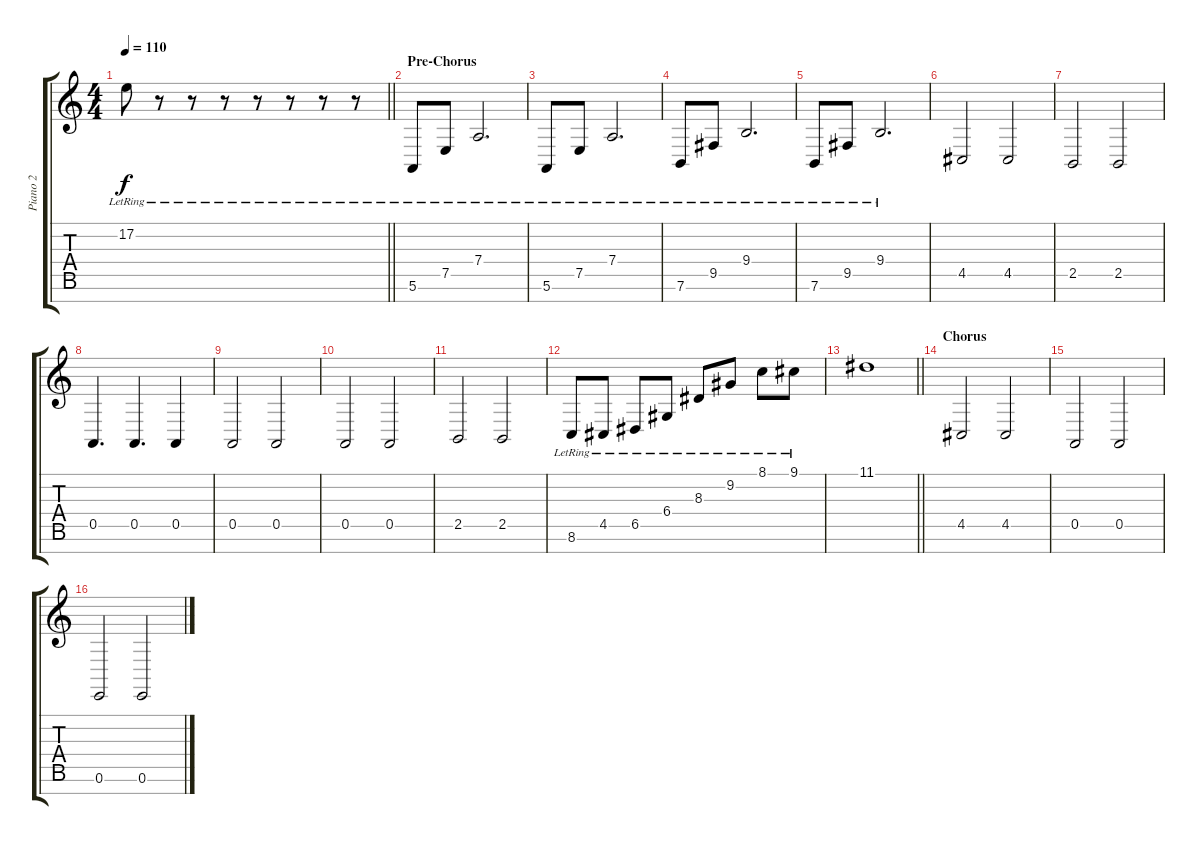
\track ("Piano 2" "Piano 2") {instrument acousticgrandpiano}
\staff {score tabs}
\tuning (E4 B3 G3 D3 A2 E2 B1) {hide}
\ts (4 4)
\tempo 110
\clef g2
\barLineRight lightlight
\ks c
17.2{lr}.8{dy f} r.8 r.8 r.8 r.8 r.8 r.8 r.8 |
\section ("" "Pre-Chorus")
5.6{lr}.8 7.5{lr}.8 7.4{lr}.2{d} |
5.6{lr}.8 7.5{lr}.8 7.4{lr}.2{d} |
7.6{lr}.8 9.5{lr}.8 9.4{lr}.2{d} |
7.6{lr}.8 9.5{lr}.8 9.4{lr}.2{d} |
4.5.2 4.5.2 |
2.5.2 2.5.2 |
0.5.4{d} 0.5.4{d} 0.5.4 |
0.5.2 0.5.2 |
0.5.2 0.5.2 |
2.5.2 2.5.2 |
8.6{lr}.8 4.5{lr}.8 6.5{lr}.8 6.4{lr}.8 8.3{lr}.8 9.2{lr}.8 8.1{lr}.8 9.1{lr}.8 |
\barLineRight lightlight
11.1.1 |
\section ("" "Chorus")
4.5.2 4.5.2 |
0.5.2 0.5.2 |
0.6.2 0.6.2
